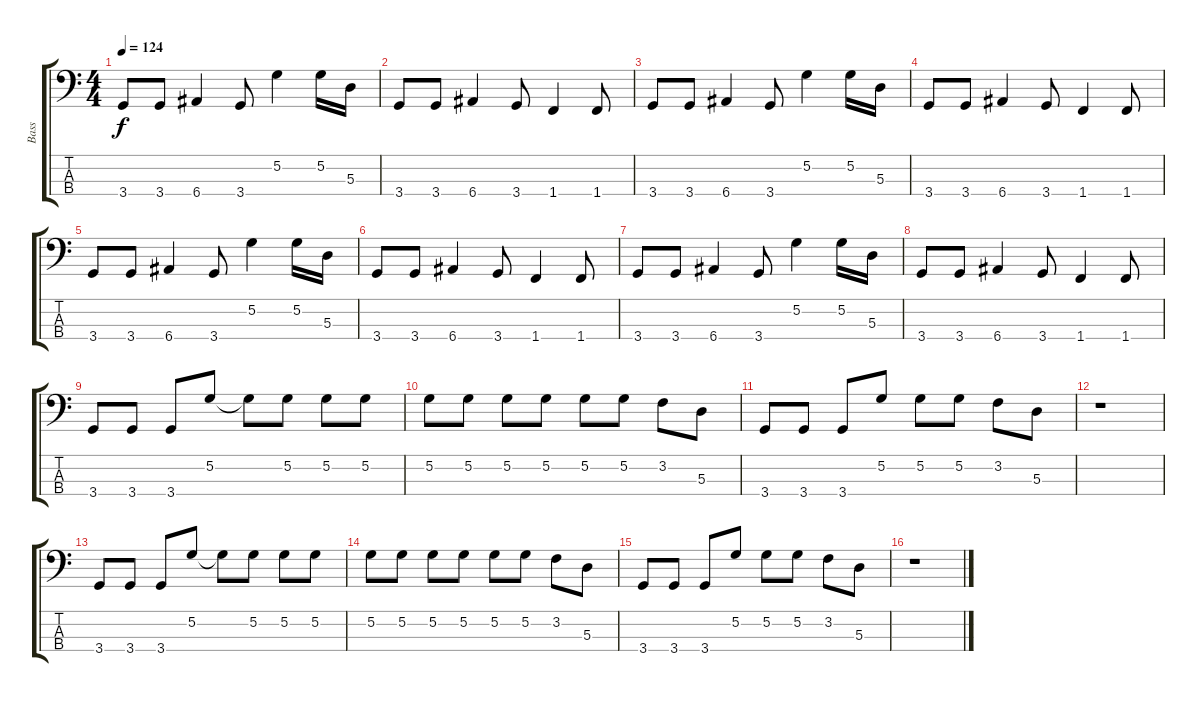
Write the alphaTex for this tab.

\track ("Bass" "Bass") {instrument electricbassfinger}
\staff {score tabs}
\tuning (G2 D2 A1 E1) {hide}
\ts (4 4)
\tempo 124
\clef f4
\ks c
3.4.8{dy f} 3.4.8 6.4.4 3.4.8 5.2.4 5.2.16 5.3.16 |
3.4.8 3.4.8 6.4.4 3.4.8 1.4.4 1.4.8 |
3.4.8 3.4.8 6.4.4 3.4.8 5.2.4 5.2.16 5.3.16 |
3.4.8 3.4.8 6.4.4 3.4.8 1.4.4 1.4.8 |
3.4.8 3.4.8 6.4.4 3.4.8 5.2.4 5.2.16 5.3.16 |
3.4.8 3.4.8 6.4.4 3.4.8 1.4.4 1.4.8 |
3.4.8 3.4.8 6.4.4 3.4.8 5.2.4 5.2.16 5.3.16 |
3.4.8 3.4.8 6.4.4 3.4.8 1.4.4 1.4.8 |
3.4.8 3.4.8 3.4.8 5.2.8 5.2{t}.8 5.2.8 5.2.8 5.2.8 |
5.2.8 5.2.8 5.2.8 5.2.8 5.2.8 5.2.8 3.2.8 5.3.8 |
3.4.8 3.4.8 3.4.8 5.2.8 5.2.8 5.2.8 3.2.8 5.3.8 |
r.1 |
3.4.8 3.4.8 3.4.8 5.2.8 5.2{t}.8 5.2.8 5.2.8 5.2.8 |
5.2.8 5.2.8 5.2.8 5.2.8 5.2.8 5.2.8 3.2.8 5.3.8 |
3.4.8 3.4.8 3.4.8 5.2.8 5.2.8 5.2.8 3.2.8 5.3.8 |
r.1
